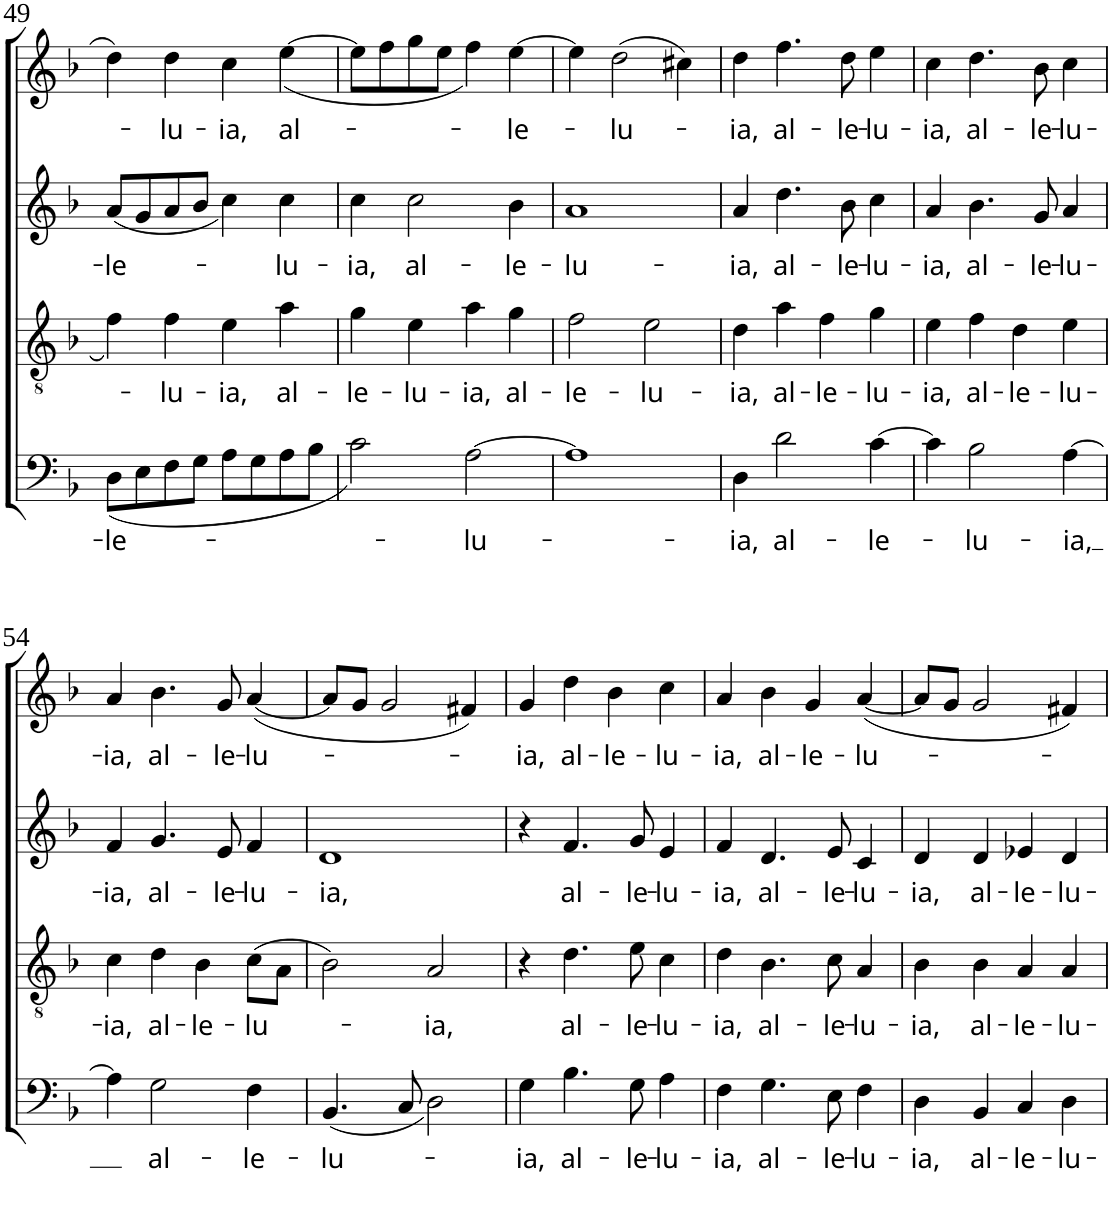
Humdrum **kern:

**kern	**text	**kern	**text	**kern	**text	**kern	**text
*part4	*part4	*part3	*part3	*part2	*part2	*part1	*part1
*staff4	*staff4	*staff3	*staff3	*staff2	*staff2	*staff1	*staff1
*I"BASSUS	*	*I"TENOR	*	*I"ALTUS	*	*I"CANTUS	*
!!LO:PB:g=z
*clefF4	*	*clefGv2	*	*clefG2	*	*clefG2	*
*k[b-]	*	*k[b-]	*	*k[b-]	*	*k[b-]	*
*F:	*	*F:	*	*F:	*	*F:	*
*M2/2	*	*M2/2	*	*M2/2	*	*M2/2	*
*met(c|)	*	*met(c|)	*	*met(c|)	*	*met(c|)	*
=49	=49	=49	=49	=49	=49	=49	=49
!	!LO:LY:b	!	!	!	!LO:LY:b	!	!
(<8D\L	-le-	4f\	.	(<8a/L	-le-	4dd\	.
8E\	.	.	.	8g/	.	.	.
!	!	!	!LO:LY:b	!	!	!	!LO:LY:b
8F\	.	4f\	-lu-	8a/	.	4dd\	-lu-
8G\J	.	.	.	8b-/J	.	.	.
!	!	!	!LO:LY:b	!	!	!	!LO:LY:b
8A\L	.	4e\	-ia,	4cc\)	.	4cc\	-ia,
8G\	.	.	.	.	.	.	.
!	!	!	!LO:LY:b	!	!LO:LY:b	!	!LO:LY:b
8A\	.	4a\	al-	4cc\	-lu-	(<[>4ee\	al-
8B-\J	.	.	.	.	.	.	.
=50	=50	=50	=50	=50	=50	=50	=50
!	!	!	!LO:LY:b	!	!LO:LY:b	!	!
2c\)	.	4g\	-le-	4cc\	-ia,	8ee\L]	.
.	.	.	.	.	.	8ff\	.
!	!	!	!LO:LY:b	!	!LO:LY:b	!	!
.	.	4e\	-lu-	2cc\	al-	8gg\	.
.	.	.	.	.	.	8ee\J	.
!	!LO:LY:b	!	!LO:LY:b	!	!	!	!
[>2A\	-lu-	4a\	-ia,	.	.	4ff\)	.
!	!	!	!LO:LY:b	!	!LO:LY:b	!	!LO:LY:b
.	.	4g\	al-	4b-\	-le-	[>4ee\	-le-
=51	=51	=51	=51	=51	=51	=51	=51
!	!	!	!LO:LY:b	!	!LO:LY:b	!	!
1A]	.	2f\	-le-	1a	-lu-	4ee\]	.
!	!	!	!	!	!	!	!LO:LY:b
.	.	.	.	.	.	(2dd\	-lu-
!	!	!	!LO:LY:b	!	!	!	!
.	.	2e\	-lu-	.	.	.	.
.	.	.	.	.	.	4cc#X\)	.
=52	=52	=52	=52	=52	=52	=52	=52
!	!LO:LY:b	!	!LO:LY:b	!	!LO:LY:b	!	!LO:LY:b
4D\	-ia,	4d\	-ia,	4a/	-ia,	4dd\	-ia,
!	!LO:LY:b	!	!LO:LY:b	!	!LO:LY:b	!	!LO:LY:b
2d\	al-	4a\	al-	4.dd\	al-	4.ff\	al-
!	!	!	!LO:LY:b	!	!	!	!
.	.	4f\	-le-	.	.	.	.
!	!	!	!	!	!LO:LY:b	!	!LO:LY:b
.	.	.	.	8b-\	-le-	8dd\	-le-
!	!LO:LY:b	!	!LO:LY:b	!	!LO:LY:b	!	!LO:LY:b
[>4c\	-le-	4g\	-lu-	4cc\	-lu-	4ee\	-lu-
=53	=53	=53	=53	=53	=53	=53	=53
!	!	!	!LO:LY:b	!	!LO:LY:b	!	!LO:LY:b
4c\]	.	4e\	-ia,	4a/	-ia,	4cc\	-ia,
!	!LO:LY:b	!	!LO:LY:b	!	!LO:LY:b	!	!LO:LY:b
2B-\	-lu-	4f\	al-	4.b-\	al-	4.dd\	al-
!	!	!	!LO:LY:b	!	!	!	!
.	.	4d\	-le-	.	.	.	.
!	!	!	!	!	!LO:LY:b	!	!LO:LY:b
.	.	.	.	8g/	-le-	8b-\	-le-
!	!LO:LY:b	!	!LO:LY:b	!	!LO:LY:b	!	!LO:LY:b
[>4A\	-ia,	4e\	-lu-	4a/	-lu-	4cc\	-lu-
!!LO:LB:g=z
=54	=54	=54	=54	=54	=54	=54	=54
!	!	!	!LO:LY:b	!	!LO:LY:b	!	!LO:LY:b
4A\]	.	4c\	-ia,	4f/	-ia,	4a/	-ia,
!	!LO:LY:b	!	!LO:LY:b	!	!LO:LY:b	!	!LO:LY:b
2G\	al-	4d\	al-	4.g/	al-	4.b-\	al-
!	!	!	!LO:LY:b	!	!	!	!
.	.	4B-\	-le-	.	.	.	.
!	!	!	!	!	!LO:LY:b	!	!LO:LY:b
.	.	.	.	8e/	-le-	8g/	-le-
!	!LO:LY:b	!	!LO:LY:b	!	!LO:LY:b	!	!LO:LY:b
4F\	-le-	(8c\L	-lu-	4f/	-lu-	([<4a/	-lu-
.	.	8A\J	.	.	.	.	.
=55	=55	=55	=55	=55	=55	=55	=55
!	!LO:LY:b	!	!	!	!LO:LY:b	!	!
(<4.BB-/	-lu-	2B-\)	.	1d	-ia,	8a/L]	.
.	.	.	.	.	.	8g/J	.
.	.	.	.	.	.	2g/	.
8C/	.	.	.	.	.	.	.
!	!	!	!LO:LY:b	!	!	!	!
2D\)	.	2A/	-ia,	.	.	.	.
.	.	.	.	.	.	4f#X/)	.
=56	=56	=56	=56	=56	=56	=56	=56
!	!LO:LY:b	!	!	!	!	!	!LO:LY:b
4G\	-ia,	4r	.	4r	.	4g/	-ia,
!	!LO:LY:b	!	!LO:LY:b	!	!LO:LY:b	!	!LO:LY:b
4.B-\	al-	4.d\	al-	4.f/	al-	4dd\	al-
!	!	!	!	!	!	!	!LO:LY:b
.	.	.	.	.	.	4b-\	-le-
!	!LO:LY:b	!	!LO:LY:b	!	!LO:LY:b	!	!
8G\	-le-	8e\	-le-	8g/	-le-	.	.
!	!LO:LY:b	!	!LO:LY:b	!	!LO:LY:b	!	!LO:LY:b
4A\	-lu-	4c\	-lu-	4e/	-lu-	4cc\	-lu-
=57	=57	=57	=57	=57	=57	=57	=57
!	!LO:LY:b	!	!LO:LY:b	!	!LO:LY:b	!	!LO:LY:b
4F\	-ia,	4d\	-ia,	4f/	-ia,	4a/	-ia,
!	!LO:LY:b	!	!LO:LY:b	!	!LO:LY:b	!	!LO:LY:b
4.G\	al-	4.B-\	al-	4.d/	al-	4b-\	al-
!	!	!	!	!	!	!	!LO:LY:b
.	.	.	.	.	.	4g/	-le-
!	!LO:LY:b	!	!LO:LY:b	!	!LO:LY:b	!	!
8E\	-le-	8c\	-le-	8e/	-le-	.	.
!	!LO:LY:b	!	!LO:LY:b	!	!LO:LY:b	!	!LO:LY:b
4F\	-lu-	4A/	-lu-	4c/	-lu-	([<4a/	-lu-
=58	=58	=58	=58	=58	=58	=58	=58
!	!LO:LY:b	!	!LO:LY:b	!	!LO:LY:b	!	!
4D\	-ia,	4B-\	-ia,	4d/	-ia,	8a/L]	.
.	.	.	.	.	.	8g/J	.
!	!LO:LY:b	!	!LO:LY:b	!	!LO:LY:b	!	!
4BB-/	al-	4B-\	al-	4d/	al-	2g/	.
!	!LO:LY:b	!	!LO:LY:b	!	!LO:LY:b	!	!
4C/	-le-	4A/	-le-	4e-X/	-le-	.	.
!	!LO:LY:b	!	!LO:LY:b	!	!LO:LY:b	!	!
4D\	-lu-	4A/	-lu-	4d/	-lu-	4f#X/)	.
=	=	=	=	=	=	=	=
*-	*-	*-	*-	*-	*-	*-	*-
